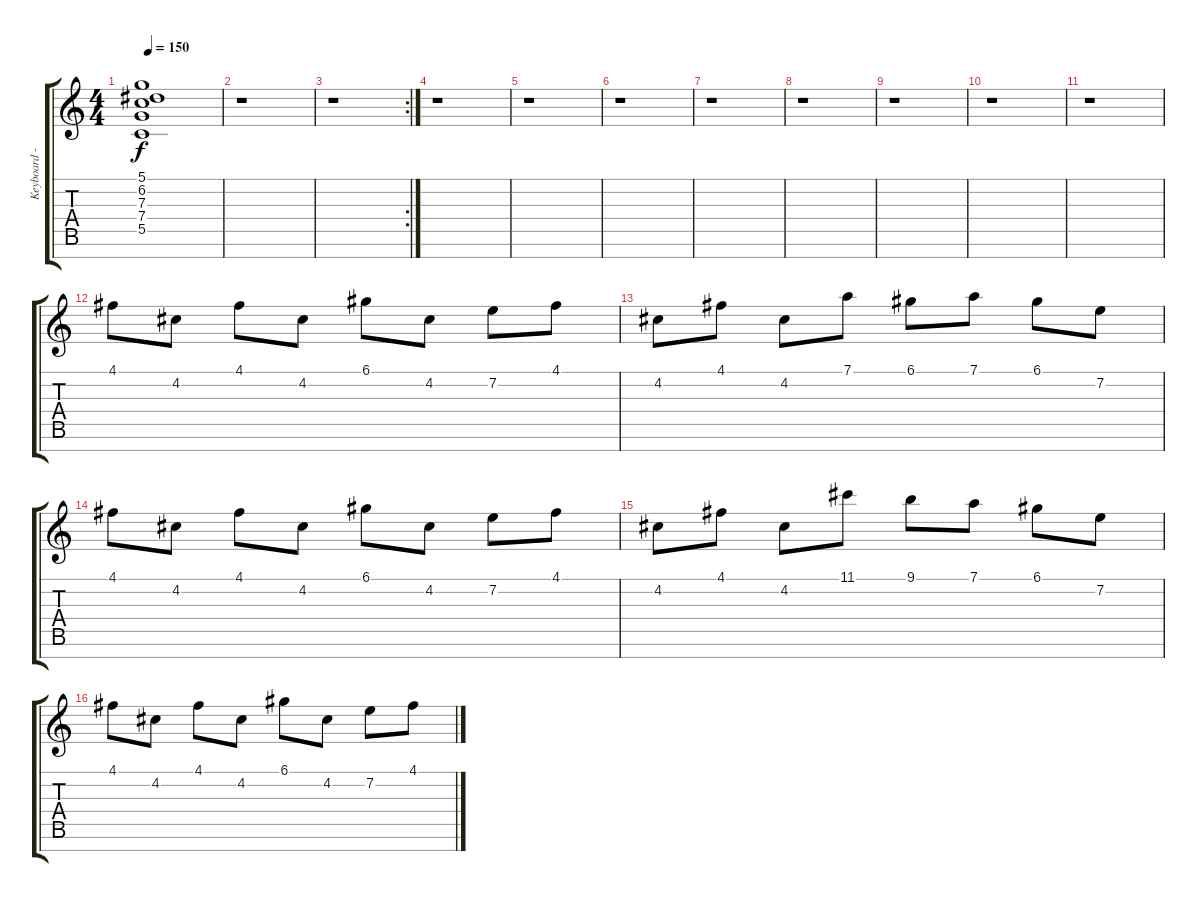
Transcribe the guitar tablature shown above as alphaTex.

\track ("Keyboard - Leads" "Keyboard -") {instrument lead2sawtooth}
\staff {score tabs}
\tuning (D5 A4 F4 C4 G3 D3 A2) {hide}
\ts (4 4)
\tempo 150
\clef g2
\ks aminor
(5.1{t} 6.2{t} 7.3{t} 7.4{t} 5.5{t}).1{dy f} |
r.1 |
\rc 2
r.1 |
r.1 |
r.1 |
r.1 |
r.1 |
r.1 |
r.1 |
r.1 |
r.1 |
4.1.8{volume 10 instrument fx4atmosphere} 4.2.8 4.1.8 4.2.8 6.1.8 4.2.8 7.2.8 4.1.8 |
4.2.8 4.1.8 4.2.8 7.1.8 6.1.8 7.1.8 6.1.8 7.2.8 |
4.1.8 4.2.8 4.1.8 4.2.8 6.1.8 4.2.8 7.2.8 4.1.8 |
4.2.8 4.1.8 4.2.8 11.1.8 9.1.8 7.1.8 6.1.8 7.2.8 |
4.1.8 4.2.8 4.1.8 4.2.8 6.1.8 4.2.8 7.2.8 4.1.8
